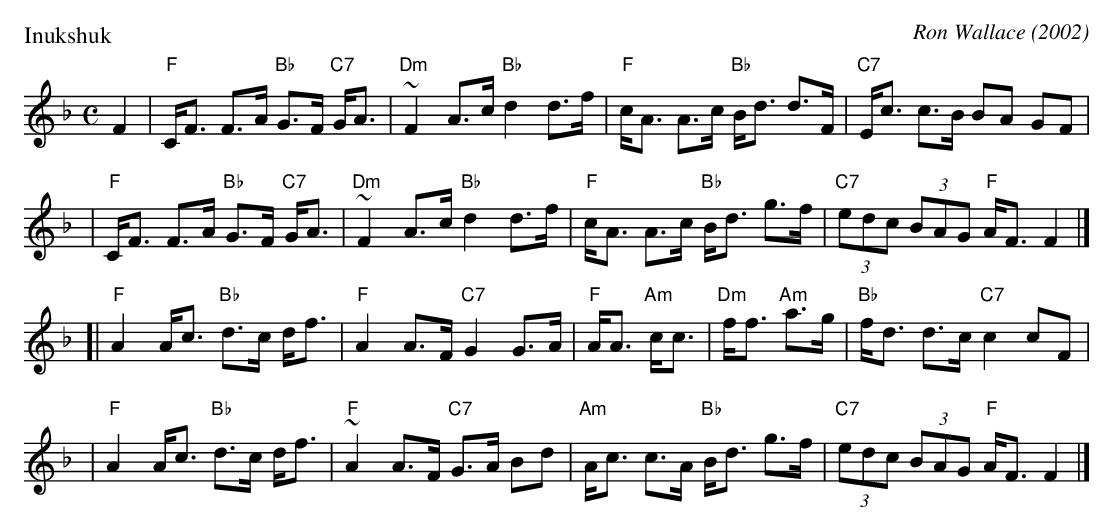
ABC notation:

X:1
P: Inukshuk
C: Ron Wallace (2002)
M: C
L: 1/8
K: F
F2 \
| "F"C<F F>A "Bb"G>F "C7"G<A | "Dm"~F2 A>c "Bb"d2 d>f | "F"c<A A>c "Bb"B<d d>F | "C7"E<c c>B BA GF |
| "F"C<F F>A "Bb"G>F "C7"G<A | "Dm"~F2 A>c "Bb"d2 d>f | "F"c<A A>c "Bb"B<d g>f | "C7"(3edc (3BAG "F"A<F F2 |]
[|"F"A2 A<c "Bb"d>c d<f | "F"A2 A>F "C7"G2 G>A | "F"A<A "Am"c<c | "Dm"f<f "Am"a>g | "Bb"f<d d>c "C7"c2 cF |
| "F"A2 A<c "Bb"d>c d<f | "F"~A2 A>F "C7"G>A Bd | "Am"A<c c>A "Bb"B<d g>f | "C7"(3edc (3BAG "F"A<F F2 |]
